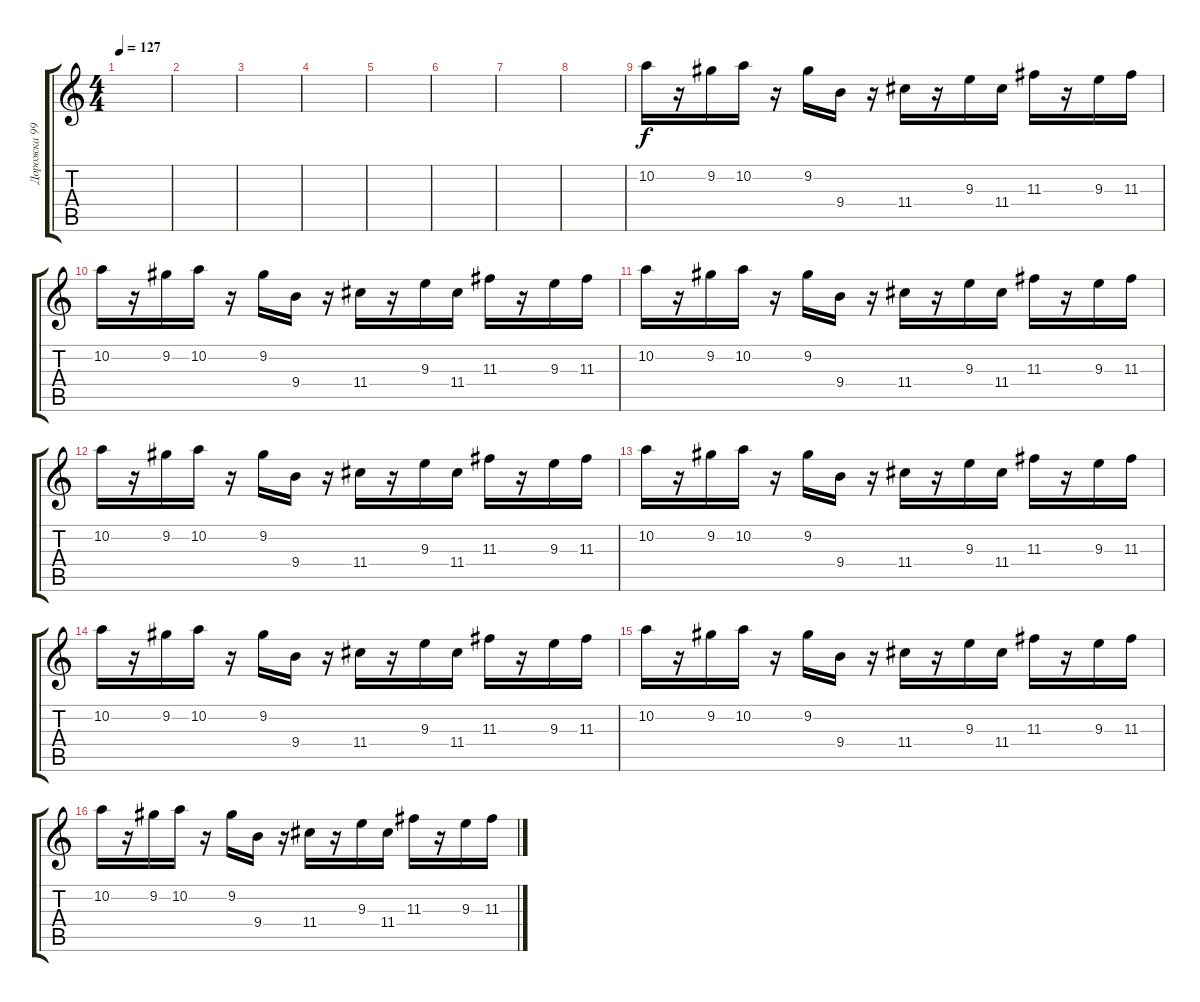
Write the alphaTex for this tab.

\track ("Дорожка 99" "Дорожка 99") {instrument electricguitarclean bank 1}
\staff {score tabs}
\tuning (E4 B3 G3 D3 A2 E2) {hide}
\ts (4 4)
\tempo 127
\clef g2
\ks c
|
|
|
|
|
|
|
|
10.2.16 r.16 9.2.16 10.2.16 r.16 9.2.16 9.4.16 r.16 11.4.16 r.16 9.3.16 11.4.16 11.3.16 r.16 9.3.16 11.3.16 |
10.2.16 r.16 9.2.16 10.2.16 r.16 9.2.16 9.4.16 r.16 11.4.16 r.16 9.3.16 11.4.16 11.3.16 r.16 9.3.16 11.3.16 |
10.2.16 r.16 9.2.16 10.2.16 r.16 9.2.16 9.4.16 r.16 11.4.16 r.16 9.3.16 11.4.16 11.3.16 r.16 9.3.16 11.3.16 |
10.2.16 r.16 9.2.16 10.2.16 r.16 9.2.16 9.4.16 r.16 11.4.16 r.16 9.3.16 11.4.16 11.3.16 r.16 9.3.16 11.3.16 |
10.2.16 r.16 9.2.16 10.2.16 r.16 9.2.16 9.4.16 r.16 11.4.16 r.16 9.3.16 11.4.16 11.3.16 r.16 9.3.16 11.3.16 |
10.2.16 r.16 9.2.16 10.2.16 r.16 9.2.16 9.4.16 r.16 11.4.16 r.16 9.3.16 11.4.16 11.3.16 r.16 9.3.16 11.3.16 |
10.2.16 r.16 9.2.16 10.2.16 r.16 9.2.16 9.4.16 r.16 11.4.16 r.16 9.3.16 11.4.16 11.3.16 r.16 9.3.16 11.3.16 |
10.2.16 r.16 9.2.16 10.2.16 r.16 9.2.16 9.4.16 r.16 11.4.16 r.16 9.3.16 11.4.16 11.3.16 r.16 9.3.16 11.3.16
